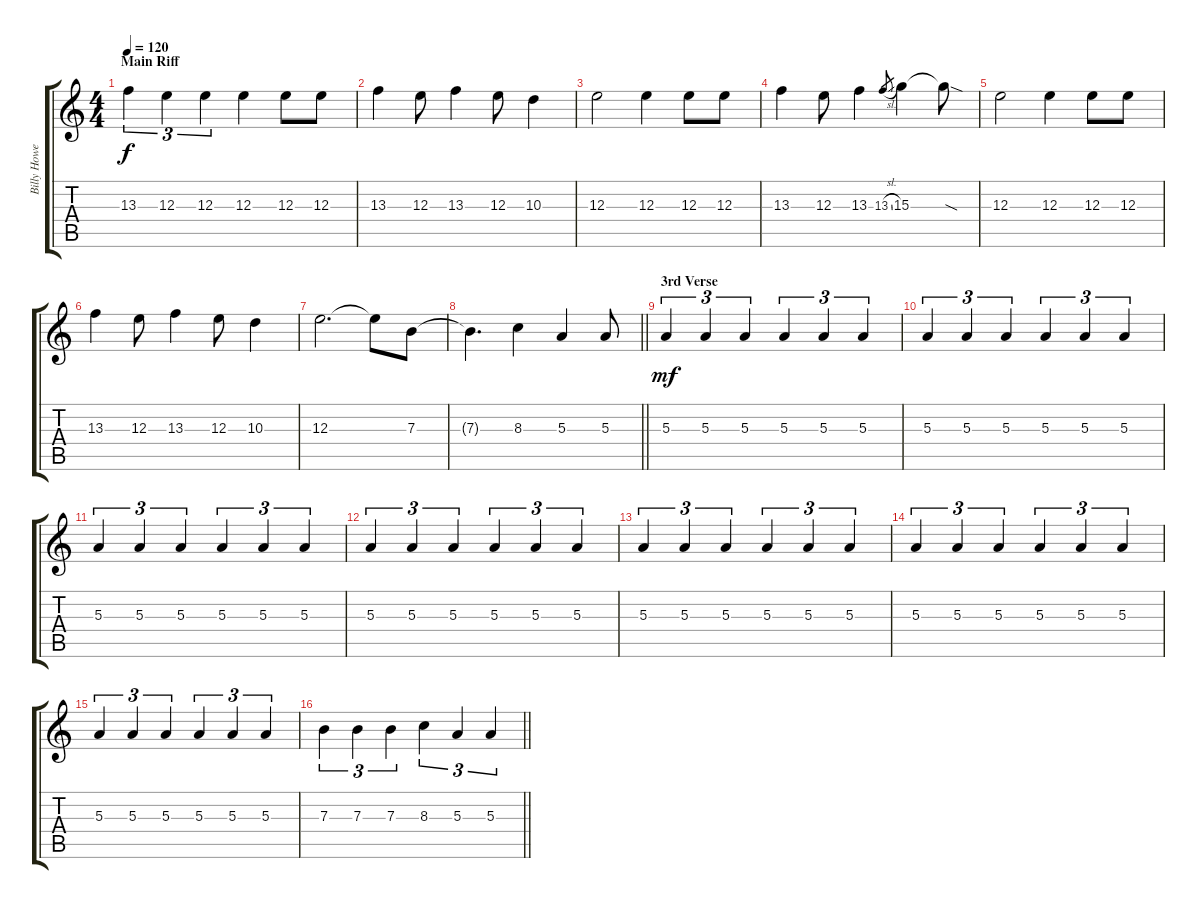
\track ("Billy Howerdel (Lead Guitar I)" "Billy Howe") {instrument electricguitarjazz}
\staff {score tabs}
\tuning (Db4 Ab3 E3 B2 Gb2 Db2) {hide}
\ts (4 4)
\section ("" "Main Riff")
\tempo 120
\clef g2
\ks c
13.3.4{tu (3 2) dy f} 12.3.4{tu (3 2)} 12.3.4{tu (3 2)} 12.3.4 12.3.8 12.3.8 |
13.3.4 12.3.8 13.3.4 12.3.8 10.3.4 |
12.3.2 12.3.4 12.3.8 12.3.8 |
13.3.4 12.3.8 13.3.4 13.3{sl}.8{gr} 15.3.4 15.3{sod t}.8 |
12.3.2 12.3.4 12.3.8 12.3.8 |
13.3.4 12.3.8 13.3.4 12.3.8 10.3.4 |
12.3.2{d} 12.3{t}.8 7.3.8 |
\barLineRight lightlight
7.3{t}.4{d} 8.3.4 5.3.4 5.3.8 |
\section ("" "3rd Verse")
5.3.4{tu (3 2) dy mf} 5.3.4{tu (3 2)} 5.3.4{tu (3 2)} 5.3.4{tu (3 2)} 5.3.4{tu (3 2)} 5.3.4{tu (3 2)} |
5.3.4{tu (3 2)} 5.3.4{tu (3 2)} 5.3.4{tu (3 2)} 5.3.4{tu (3 2)} 5.3.4{tu (3 2)} 5.3.4{tu (3 2)} |
5.3.4{tu (3 2)} 5.3.4{tu (3 2)} 5.3.4{tu (3 2)} 5.3.4{tu (3 2)} 5.3.4{tu (3 2)} 5.3.4{tu (3 2)} |
5.3.4{tu (3 2)} 5.3.4{tu (3 2)} 5.3.4{tu (3 2)} 5.3.4{tu (3 2)} 5.3.4{tu (3 2)} 5.3.4{tu (3 2)} |
5.3.4{tu (3 2)} 5.3.4{tu (3 2)} 5.3.4{tu (3 2)} 5.3.4{tu (3 2)} 5.3.4{tu (3 2)} 5.3.4{tu (3 2)} |
5.3.4{tu (3 2)} 5.3.4{tu (3 2)} 5.3.4{tu (3 2)} 5.3.4{tu (3 2)} 5.3.4{tu (3 2)} 5.3.4{tu (3 2)} |
5.3.4{tu (3 2)} 5.3.4{tu (3 2)} 5.3.4{tu (3 2)} 5.3.4{tu (3 2)} 5.3.4{tu (3 2)} 5.3.4{tu (3 2)} |
\barLineRight lightlight
7.3.4{tu (3 2)} 7.3.4{tu (3 2)} 7.3.4{tu (3 2)} 8.3.4{tu (3 2)} 5.3.4{tu (3 2)} 5.3.4{tu (3 2)}
